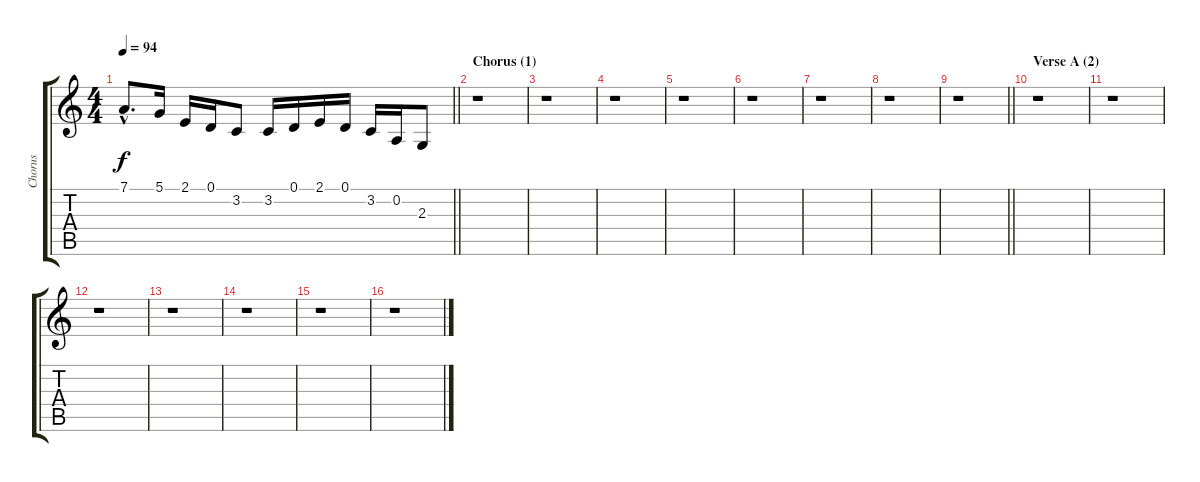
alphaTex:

\track ("Chorus" "Chorus") {instrument sopranosax}
\staff {score tabs}
\tuning (D4 A3 F3 C3 G2 D2) {hide}
\ts (4 4)
\tempo 94
\clef g2
\barLineRight lightlight
\ks aminor
7.1{hac}.8{d dy f} 5.1.16 2.1.16 0.1.16 3.2.8 3.2.16 0.1.16 2.1.16 0.1.16 3.2.16 0.2.16 2.3.8 |
\section ("" "Chorus (1)")
r.1 |
r.1 |
r.1 |
r.1 |
r.1 |
r.1 |
r.1 |
\barLineRight lightlight
r.1 |
\section ("" "Verse A (2)")
r.1 |
r.1 |
r.1 |
r.1 |
r.1 |
r.1 |
r.1
